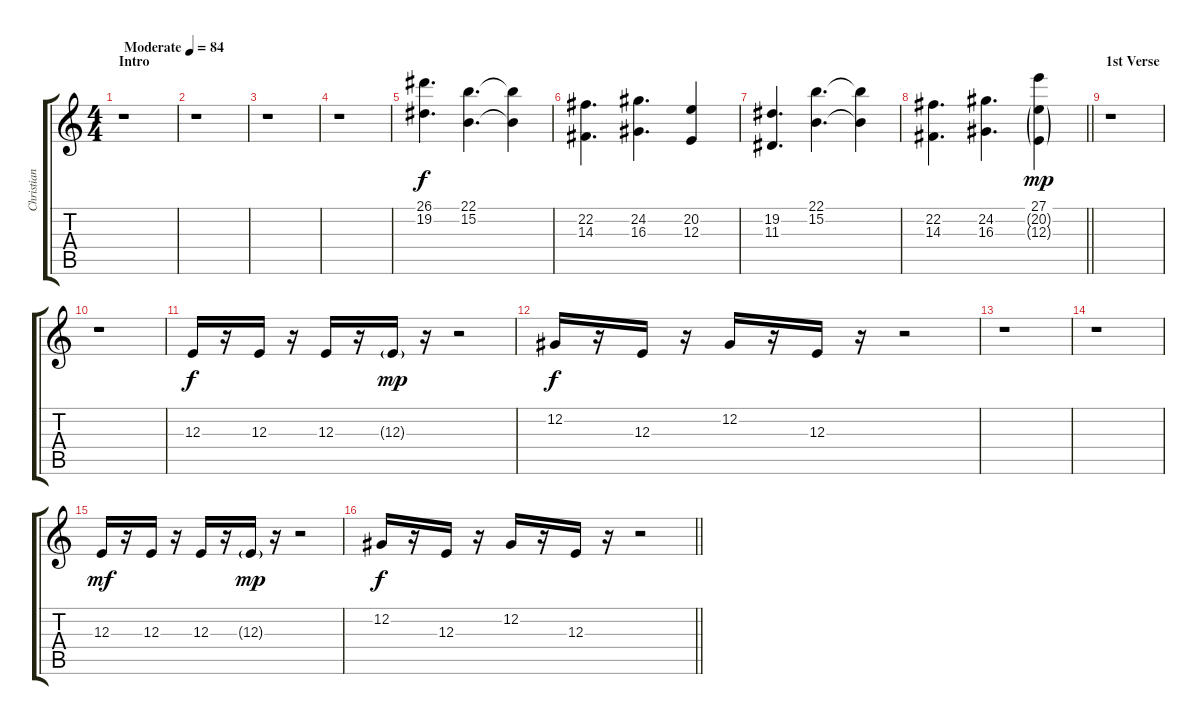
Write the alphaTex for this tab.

\track ("Christian Kretschmar" "Christian ") {instrument tubularbells}
\staff {score tabs}
\tuning (Db4 Ab3 E3 B2 Gb2 Db2) {hide}
\ts (4 4)
\section ("" "Intro")
\tempo (84 "Moderate")
\clef g2
\ks c
r.1{dy f instrument tubularbells} |
r.1 |
r.1 |
r.1 |
(26.1 19.2).4{d} (22.1 15.2).4{d} (22.1{t} 15.2{t}).4 |
(22.2 14.3).4{d} (24.2 16.3).4{d} (20.2 12.3).4 |
(19.2 11.3).4{d} (22.1 15.2).4{d} (22.1{t} 15.2{t}).4 |
\barLineRight lightlight
(22.2 14.3).4{d} (24.2 16.3).4{d} (27.1 20.2{g} 12.3{g}).4{dy mp} |
\section ("" "1st Verse")
r.1 |
r.1 |
12.3.16{dy f instrument panflute} r.16 12.3.16 r.16 12.3.16 r.16 12.3{g}.16{dy mp} r.16 r.2 |
12.2.16{dy f} r.16 12.3.16 r.16 12.2.16 r.16 12.3.16 r.16 r.2 |
r.1 |
r.1 |
12.3.16{dy mf} r.16 12.3.16 r.16 12.3.16 r.16 12.3{g}.16{dy mp} r.16 r.2 |
\barLineRight lightlight
12.2.16{dy f} r.16 12.3.16 r.16 12.2.16 r.16 12.3.16 r.16 r.2
